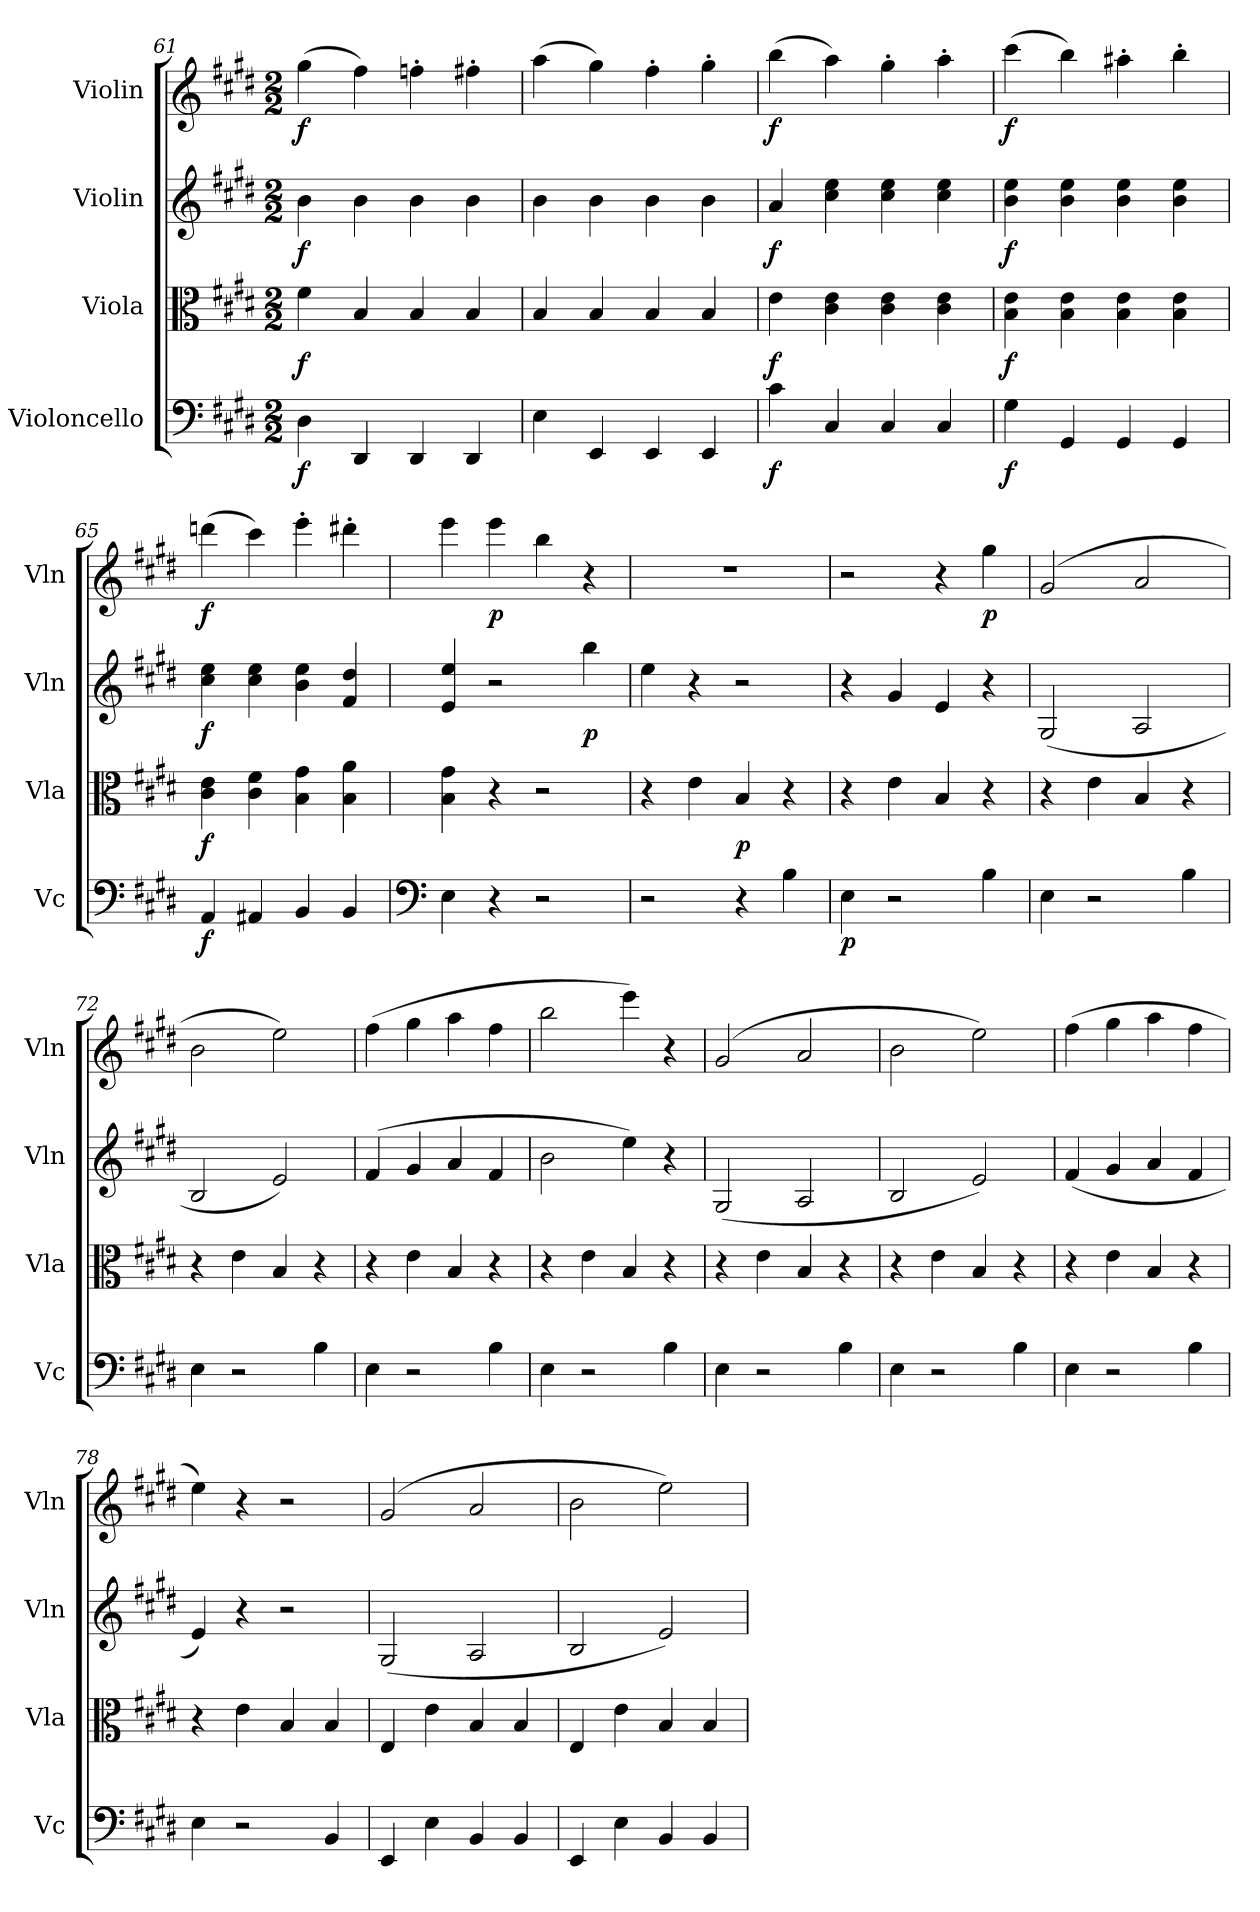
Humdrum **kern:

**kern	**dynam	**kern	**dynam	**kern	**dynam	**kern	**dynam
*part4	*part4	*part3	*part3	*part2	*part2	*part1	*part1
*staff4	*staff4	*staff3	*staff3	*staff2	*staff2	*staff1	*staff1
*I"Violoncello	*	*I"Viola	*	*I"Violin	*	*I"Violin	*
*I'Vc	*	*I'Vla	*	*I'Vln	*	*I'Vln	*
*clefF4	*	*clefC3	*	*clefG2	*	*clefG2	*
*k[f#c#g#d#]	*	*k[f#c#g#d#]	*	*k[f#c#g#d#]	*	*k[f#c#g#d#]	*
*E:	*	*E:	*	*E:	*	*E:	*
*M2/2	*	*M2/2	*	*M2/2	*	*M2/2	*
=61	=61	=61	=61	=61	=61	=61	=61
4D#\	f	4f#\	f	4b\	f	(4gg#\	f
4DD#/	.	4B/	.	4b\	.	4ff#\)	.
4DD#/	.	4B/	.	4b\	.	4ffn'\	.
4DD#/	.	4B/	.	4b\	.	4ff#X'\	.
=62	=62	=62	=62	=62	=62	=62	=62
4E\	.	4B/	.	4b\	.	(4aa\	.
4EE/	.	4B/	.	4b\	.	4gg#\)	.
4EE/	.	4B/	.	4b\	.	4ff#'\	.
4EE/	.	4B/	.	4b\	.	4gg#'\	.
=63	=63	=63	=63	=63	=63	=63	=63
4c#\	f	4e\	f	4a/	f	(4bb\	f
4C#/	.	4c#\ 4e\	.	4cc#\ 4ee\	.	4aa\)	.
4C#/	.	4c#\ 4e\	.	4cc#\ 4ee\	.	4gg#'\	.
4C#/	.	4c#\ 4e\	.	4cc#\ 4ee\	.	4aa'\	.
=64	=64	=64	=64	=64	=64	=64	=64
4G#\	f	4B\ 4e\	f	4b\ 4ee\	f	(4ccc#\	f
4GG#/	.	4B\ 4e\	.	4b\ 4ee\	.	4bb\)	.
4GG#/	.	4B\ 4e\	.	4b\ 4ee\	.	4aa#X'\	.
4GG#/	.	4B\ 4e\	.	4b\ 4ee\	.	4bb'\	.
=65	=65	=65	=65	=65	=65	=65	=65
4AA/	f	4c#\ 4e\	f	4cc#\ 4ee\	f	(4dddn\	f
4AA#X/	.	4c#\ 4f#\	.	4cc#\ 4ee\	.	4ccc#\)	.
4BB/	.	4B\ 4g#\	.	4b\ 4ee\	.	4eee'\	.
4BB/	.	4B\ 4a\	.	4f#/ 4dd#/	.	4ddd#X'\	.
=66	=66	=66	=66	=66	=66	=66	=66
*clefF4	*	*	*	*	*	*	*
4E\	.	4B\ 4g#\	.	4e/ 4ee/	.	4eee\	.
4r	.	4r	.	2r	.	4eee\	p
2r	.	2r	.	.	.	4bb\	.
.	.	.	.	4bb\	p	4r	.
=69	=69	=69	=69	=69	=69	=69	=69
2r	.	4r	.	4ee\	.	1r	.
.	.	4e\	.	4r	.	.	.
4r	.	4B/	p	2r	.	.	.
4B\	.	4r	.	.	.	.	.
=70	=70	=70	=70	=70	=70	=70	=70
4E\	p	4r	.	4r	.	2r	.
2r	.	4e\	.	4g#/	.	.	.
.	.	4B/	.	4e/	.	4r	.
4B\	.	4r	.	4r	.	4gg#\	p
=71	=71	=71	=71	=71	=71	=71	=71
4E\	.	4r	.	(2G#/	.	(2g#/	.
2r	.	4e\	.	.	.	.	.
.	.	4B/	.	2A/	.	2a/	.
4B\	.	4r	.	.	.	.	.
=72	=72	=72	=72	=72	=72	=72	=72
4E\	.	4r	.	2B/	.	2b\	.
2r	.	4e\	.	.	.	.	.
.	.	4B/	.	2e/)	.	2ee\)	.
4B\	.	4r	.	.	.	.	.
=73	=73	=73	=73	=73	=73	=73	=73
4E\	.	4r	.	(4f#/	.	(4ff#\	.
2r	.	4e\	.	4g#/	.	4gg#\	.
.	.	4B/	.	4a/	.	4aa\	.
4B\	.	4r	.	4f#/	.	4ff#\	.
=74	=74	=74	=74	=74	=74	=74	=74
4E\	.	4r	.	2b\	.	2bb\	.
2r	.	4e\	.	.	.	.	.
.	.	4B/	.	4ee\)	.	4eee\)	.
4B\	.	4r	.	4r	.	4r	.
=75	=75	=75	=75	=75	=75	=75	=75
4E\	.	4r	.	(2G#/	.	(2g#/	.
2r	.	4e\	.	.	.	.	.
.	.	4B/	.	2A/	.	2a/	.
4B\	.	4r	.	.	.	.	.
=76	=76	=76	=76	=76	=76	=76	=76
4E\	.	4r	.	2B/	.	2b\	.
2r	.	4e\	.	.	.	.	.
.	.	4B/	.	2e/)	.	2ee\)	.
4B\	.	4r	.	.	.	.	.
=77	=77	=77	=77	=77	=77	=77	=77
4E\	.	4r	.	(4f#/	.	(4ff#\	.
2r	.	4e\	.	4g#/	.	4gg#\	.
.	.	4B/	.	4a/	.	4aa\	.
4B\	.	4r	.	4f#/	.	4ff#\	.
=78	=78	=78	=78	=78	=78	=78	=78
4E\	.	4r	.	4e/)	.	4ee\)	.
2r	.	4e\	.	4r	.	4r	.
.	.	4B/	.	2r	.	2r	.
4BB/	.	4B/	.	.	.	.	.
=79	=79	=79	=79	=79	=79	=79	=79
4EE/	.	4E/	.	(2G#/	.	(2g#/	.
4E\	.	4e\	.	.	.	.	.
4BB/	.	4B/	.	2A/	.	2a/	.
4BB/	.	4B/	.	.	.	.	.
=80	=80	=80	=80	=80	=80	=80	=80
4EE/	.	4E/	.	2B/	.	2b\	.
4E\	.	4e\	.	.	.	.	.
4BB/	.	4B/	.	2e/)	.	2ee\)	.
4BB/	.	4B/	.	.	.	.	.
=	=	=	=	=	=	=	=
*-	*-	*-	*-	*-	*-	*-	*-
